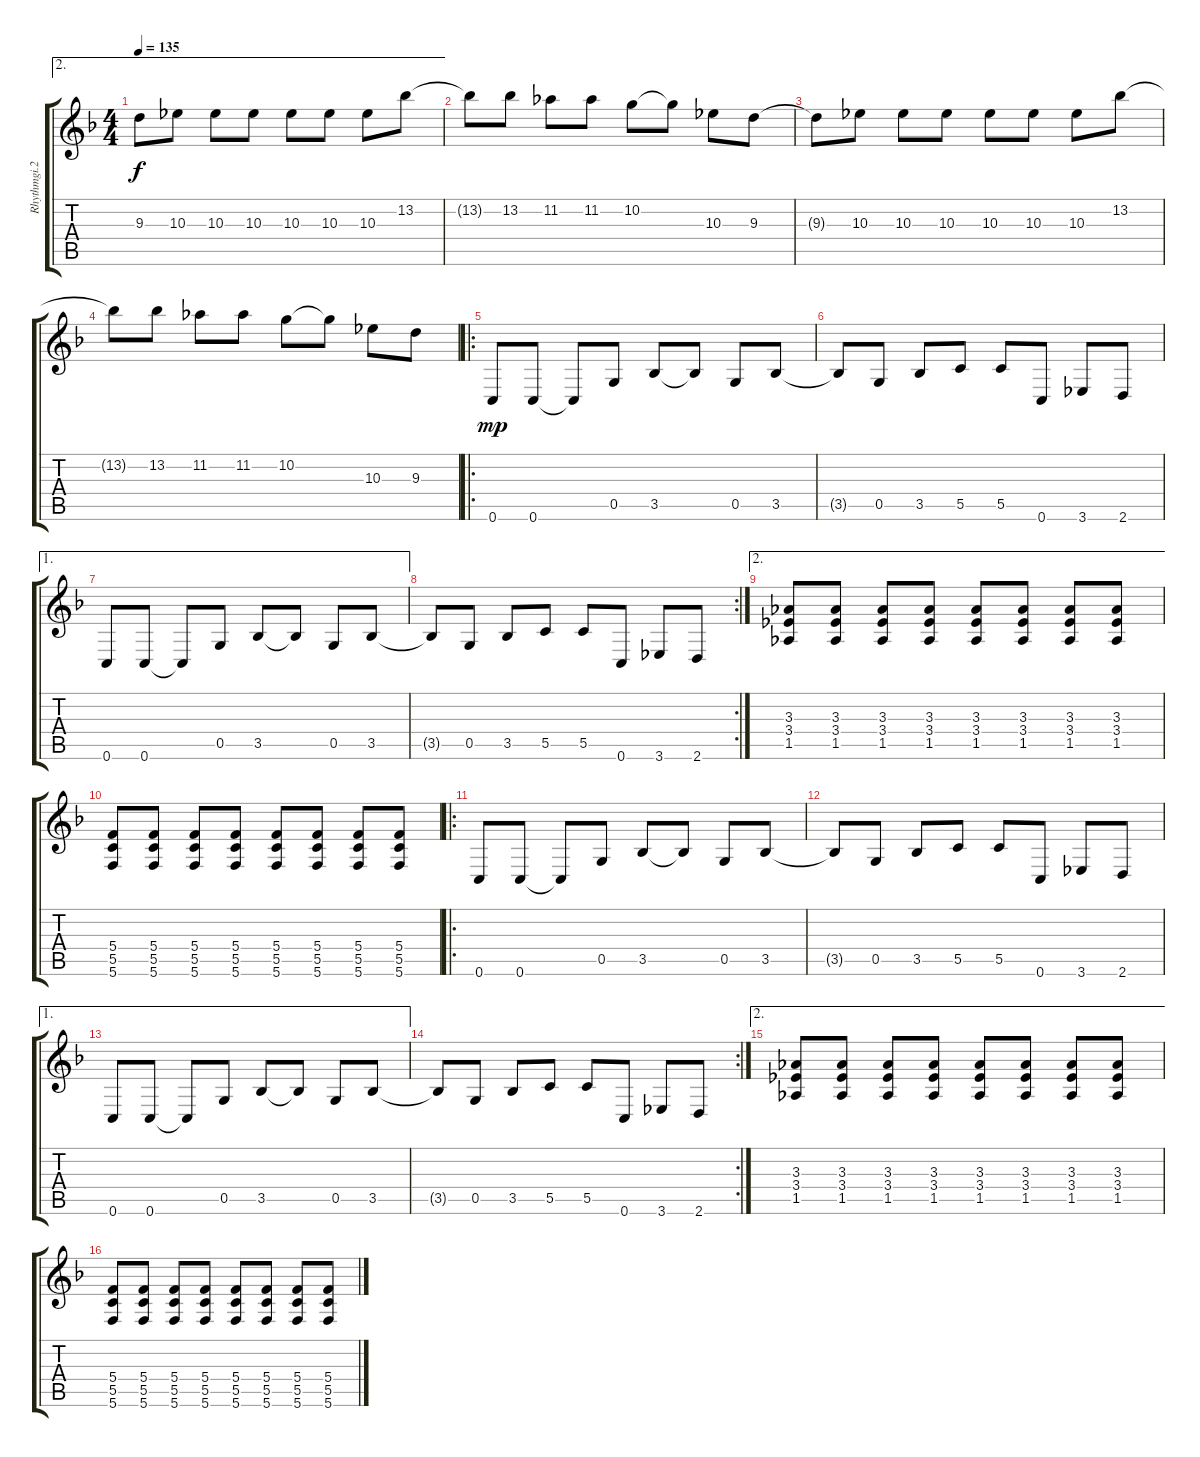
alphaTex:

\track ("Rhythmgi.2" "Rhythmgi.2") {instrument overdrivenguitar}
\staff {score tabs}
\tuning (D4 A3 F3 C3 G2 C2) {hide}
\ae 2
\ts (4 4)
\tempo 135
\clef g2
\ks f
9.3{t}.8{dy f} 10.3.8 10.3.8 10.3.8 10.3.8 10.3.8 10.3.8 13.2.8 |
13.2{t}.8 13.2.8 11.2.8 11.2.8 10.2.8 10.2{t}.8 10.3.8 9.3.8 |
9.3{t}.8 10.3.8 10.3.8 10.3.8 10.3.8 10.3.8 10.3.8 13.2.8 |
13.2{t}.8 13.2.8 11.2.8 11.2.8 10.2.8 10.2{t}.8 10.3.8 9.3.8 |
\ro
0.6.8{dy mp} 0.6.8 0.6{t}.8 0.5.8 3.5.8 3.5{t}.8 0.5.8 3.5.8 |
3.5{t}.8 0.5.8 3.5.8 5.5.8 5.5.8 0.6.8 3.6.8 2.6.8 |
\ae 1
0.6.8 0.6.8 0.6{t}.8 0.5.8 3.5.8 3.5{t}.8 0.5.8 3.5.8 |
\rc 2
3.5{t}.8 0.5.8 3.5.8 5.5.8 5.5.8 0.6.8 3.6.8 2.6.8 |
\ae 2
(3.3 3.4 1.5).8 (3.3 3.4 1.5).8 (3.3 3.4 1.5).8 (3.3 3.4 1.5).8 (3.3 3.4 1.5).8 (3.3 3.4 1.5).8 (3.3 3.4 1.5).8 (3.3 3.4 1.5).8 |
(5.4 5.5 5.6).8 (5.4 5.5 5.6).8 (5.4 5.5 5.6).8 (5.4 5.5 5.6).8 (5.4 5.5 5.6).8 (5.4 5.5 5.6).8 (5.4 5.5 5.6).8 (5.4 5.5 5.6).8 |
\ro
0.6.8 0.6.8 0.6{t}.8 0.5.8 3.5.8 3.5{t}.8 0.5.8 3.5.8 |
3.5{t}.8 0.5.8 3.5.8 5.5.8 5.5.8 0.6.8 3.6.8 2.6.8 |
\ae 1
0.6.8 0.6.8 0.6{t}.8 0.5.8 3.5.8 3.5{t}.8 0.5.8 3.5.8 |
\rc 2
3.5{t}.8 0.5.8 3.5.8 5.5.8 5.5.8 0.6.8 3.6.8 2.6.8 |
\ae 2
(3.3 3.4 1.5).8 (3.3 3.4 1.5).8 (3.3 3.4 1.5).8 (3.3 3.4 1.5).8 (3.3 3.4 1.5).8 (3.3 3.4 1.5).8 (3.3 3.4 1.5).8 (3.3 3.4 1.5).8 |
(5.4 5.5 5.6).8 (5.4 5.5 5.6).8 (5.4 5.5 5.6).8 (5.4 5.5 5.6).8 (5.4 5.5 5.6).8 (5.4 5.5 5.6).8 (5.4 5.5 5.6).8 (5.4 5.5 5.6).8
